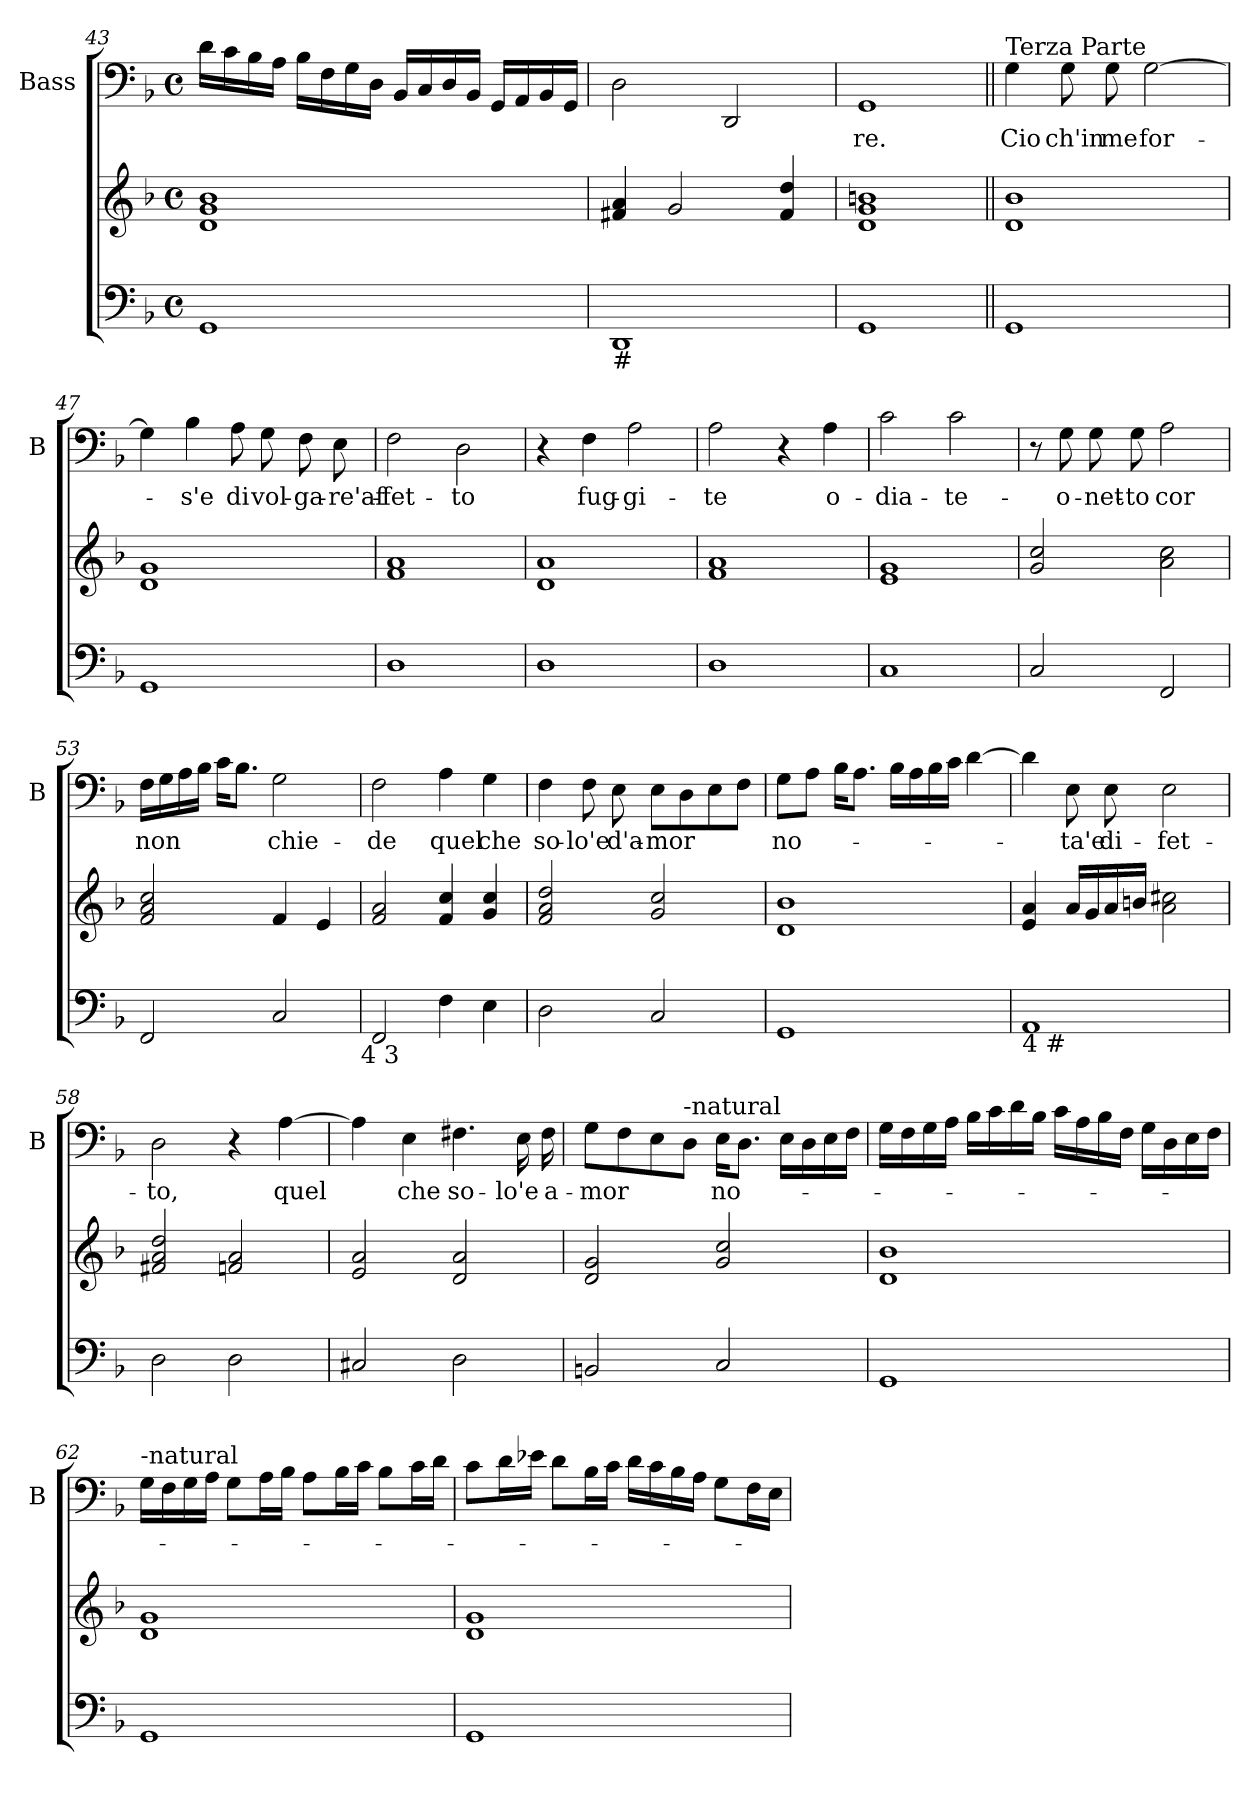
**kern	**kern	**kern	**text
*part2	*part2	*part1	*part1
*staff3	*staff2	*staff1	*staff1
*	*	*I"Bass	*
*	*	*I'B	*
*clefF4	*clefG2	*clefF4	*
*k[b-]	*k[b-]	*k[b-]	*
*F:	*F:	*F:	*
*M4/4	*M4/4	*M4/4	*
*met(c)	*met(c)	*met(c)	*
=43	=43	=43	=43
1GG	1d 1g 1b-	16d\LL	.
.	.	16c\	.
.	.	16B-\	.
.	.	16A\JJ	.
.	.	16B-\LL	.
.	.	16F\	.
.	.	16G\	.
.	.	16D\JJ	.
.	.	16BB-/LL	.
.	.	16C/	.
.	.	16D/	.
.	.	16BB-/JJ	.
.	.	16GG/LL	.
.	.	16AA/	.
.	.	16BB-/	.
.	.	16GG/JJ	.
=44	=44	=44	=44
!LO:TX:b:t=#	!	!	!
1DD	4f#X/ 4a/	2D\	.
.	2g/	.	.
.	.	2DD/	.
.	4f#/ 4dd/	.	.
=45	=45	=45	=45
1GG	1d 1g 1bn	1GG	-re.
!!LO:LB:g=z
=46||	=46||	=46||	=46||
!	!	!LO:TX:a:t=Terza Parte	!
1GG	1d 1b-	4G\	Cio
.	.	8G\	ch'in
.	.	8G\	me
.	.	[2G\	for-
=47	=47	=47	=47
1GG	1d 1g	4G\]	.
.	.	4B-\	-s'e
.	.	8A\	di
.	.	8G\	vol-
.	.	8F\	-ga-
.	.	8E\	-re'af-
=48	=48	=48	=48
1D	1f 1a	2F\	-fet-
.	.	2D\	-to
=49	=49	=49	=49
1D	1d 1a	4r	.
.	.	4F\	fug-
.	.	2A\	-gi-
=50	=50	=50	=50
1D	1f 1a	2A\	-te
.	.	4r	.
.	.	4A\	o-
!!LO:LB:g=z
=51	=51	=51	=51
1C	1e 1g	2c\	-dia-
.	.	2c\	-te-
=52	=52	=52	=52
2C/	2g/ 2cc/	8r	.
.	.	8G\	-o-
.	.	8G\	-net-
.	.	8G\	-to
2FF/	2a\ 2cc\	2A\	cor
=53	=53	=53	=53
2FF/	2f/ 2a/ 2cc/	16F\LL	non
.	.	16G\	.
.	.	16A\	.
.	.	16B-\JJ	.
.	.	16c\KL	.
.	.	8.B-\J	.
2C/	4f/	2G\	chie-
.	4e/	.	.
!LO:TX:b:t=4 3	!	!	!
=54	=54	=54	=54
2FF/	2f/ 2a/	2F\	-de
4F\	4f/ 4cc/	4A\	quel
4E\	4g/ 4cc/	4G\	che
=55	=55	=55	=55
2D\	2f/ 2a/ 2dd/	4F\	so-
.	.	8F\	-lo'e
.	.	8E\	d'a-
2C/	2g/ 2cc/	8E\L	-mor
.	.	8D\	.
.	.	8E\	.
.	.	8F\J	.
!!LO:LB:g=z
=56	=56	=56	=56
1GG	1d 1b-	8G\L	no-
.	.	8A\J	.
.	.	16B-\KL	.
.	.	8.A\J	.
.	.	16B-\LL	.
.	.	16A\	.
.	.	16B-\	.
.	.	16c\JJ	.
.	.	[4d\	.
=57	=57	=57	=57
!LO:TX:b:t=4               #	!	!	!
1AA	4e/ 4a/	4d\]	.
.	16a/LL	8E\	-ta'e
.	16g/	.	.
.	16a/	8E\	di-
.	16bn/JJ	.	.
.	2a\ 2cc#X\	2E\	-fet-
=58	=58	=58	=58
2D\	2f#X/ 2a/ 2dd/	2D\	-to,
2D\	2fn/ 2a/	4r	.
.	.	[4A\	quel
=59	=59	=59	=59
2C#X/	2e/ 2a/	4A\]	.
.	.	4E\	che
2D\	2d/ 2a/	4.F#X\	so-
.	.	16E\	-lo'e
.	.	16F#\	a-
!!LO:LB:g=z
=60	=60	=60	=60
2BBn/	2d/ 2g/	8G\L	-mor
.	.	8F\	.
.	.	8E\	.
!	!	!LO:TX:a:t=-natural	!
.	.	8D\J	.
2C/	2g/ 2cc/	16E\KL	no-
.	.	8.D\J	.
.	.	16E\LL	.
.	.	16D\	.
.	.	16E\	.
.	.	16F\JJ	.
=61	=61	=61	=61
1GG	1d 1b-	16G\LL	.
.	.	16F\	.
.	.	16G\	.
.	.	16A\JJ	.
.	.	16B-\LL	.
.	.	16c\	.
.	.	16d\	.
.	.	16B-\JJ	.
.	.	16c\LL	.
.	.	16A\	.
.	.	16B-\	.
.	.	16F\JJ	.
.	.	16G\LL	.
.	.	16D\	.
.	.	16E\	.
.	.	16F\JJ	.
=62	=62	=62	=62
!	!	!LO:TX:a:t=-natural	!
1GG	1d 1g	16G\LL	.
.	.	16F\	.
.	.	16G\	.
.	.	16A\JJ	.
.	.	8G\L	.
.	.	16A\L	.
.	.	16B-\JJ	.
.	.	8A\L	.
.	.	16B-\L	.
.	.	16c\JJ	.
.	.	8B-\L	.
.	.	16c\L	.
.	.	16d\JJ	.
!!LO:PB:g=z
=63	=63	=63	=63
1GG	1d 1g	8c\L	.
.	.	16d\L	.
.	.	16e-X\JJ	.
.	.	8d\L	.
.	.	16B-\L	.
.	.	16c\JJ	.
.	.	16d\LL	.
.	.	16c\	.
.	.	16B-\	.
.	.	16A\JJ	.
.	.	8G\L	.
.	.	16F\L	.
.	.	16E\JJ	.
=	=	=	=
*-	*-	*-	*-
